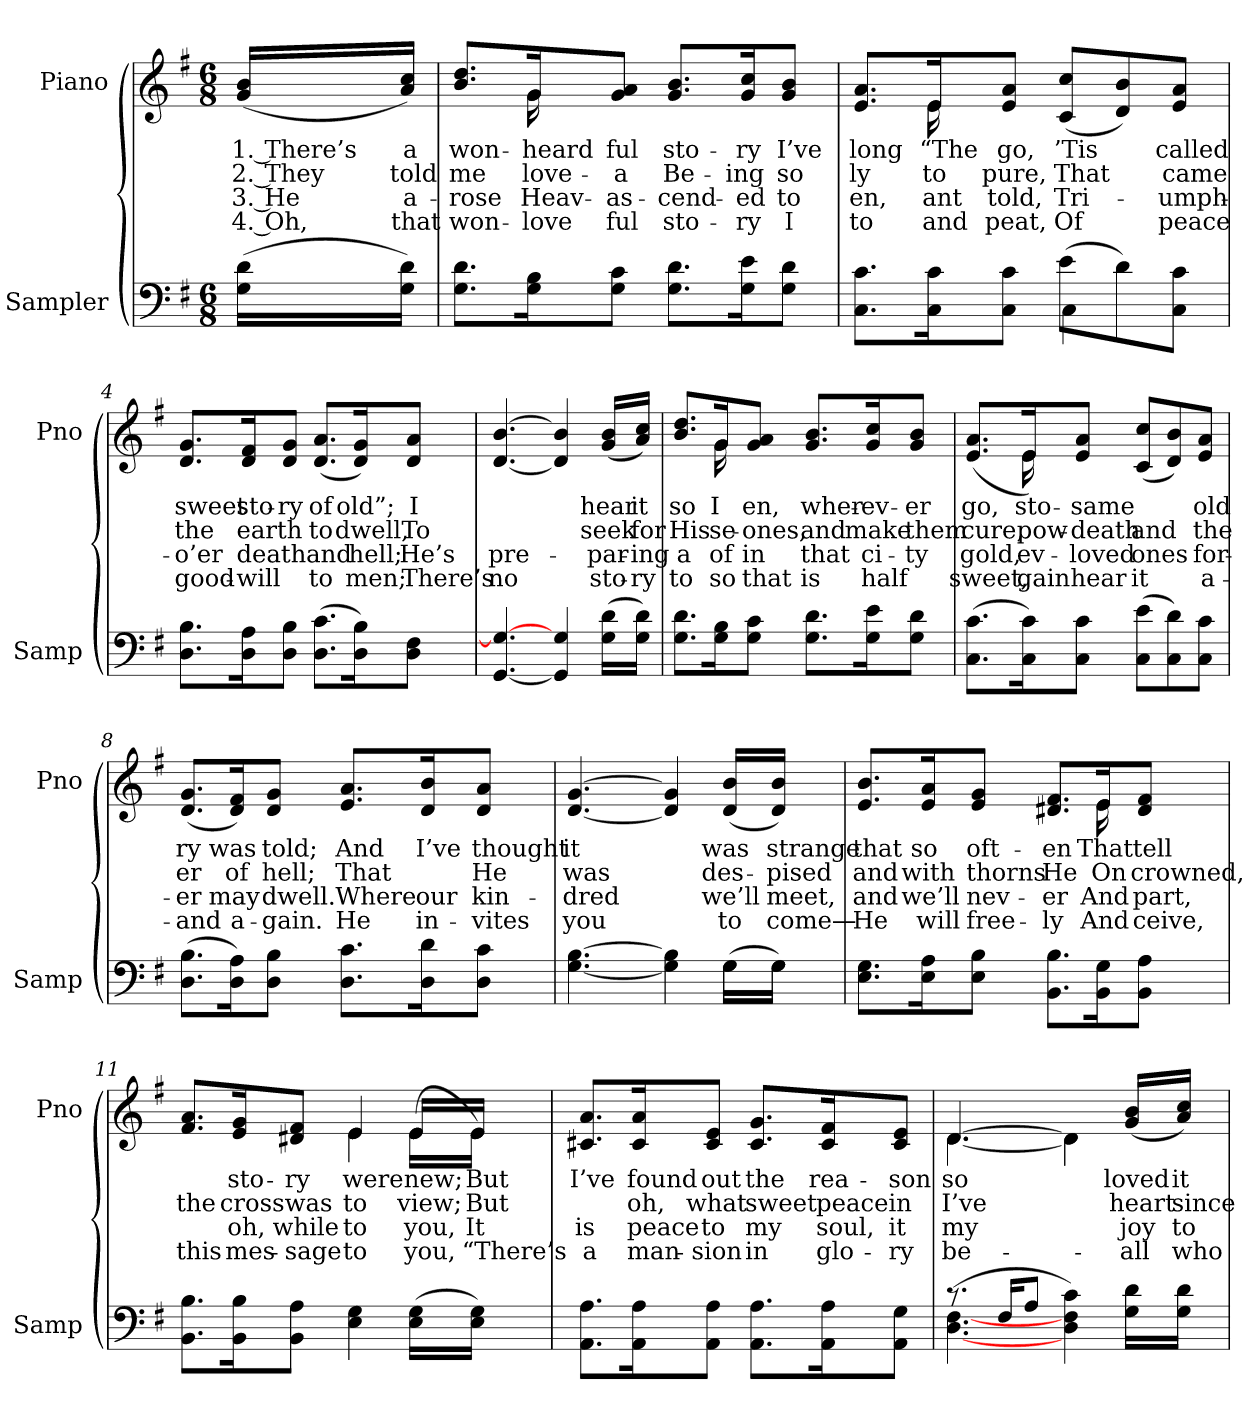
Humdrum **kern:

**kern	**kern	**text	**text	**text	**text
*part2	*part1	*part1	*part1	*part1	*part1
*staff2	*staff1	*staff1	*staff1	*staff1	*staff1
*I"Sampler	*I"Piano	*	*	*	*
*I'Samp	*I'Pno	*	*	*	*
*clefF4	*clefG2	*	*	*	*
*k[f#]	*k[f#]	*	*	*	*
*G:	*G:	*	*	*	*
*M6/8	*M6/8	*	*	*	*
=1	=1	=1	=1	=1	=1
(16G\ 16d\LL	(16g/ 16b/LL	1. There’s	2. They	3. He	4. Oh,
16G\ 16d\JJ)	16a/ 16cc/JJ)	a	told	a-	that
=2	=2	=2	=2	=2	=2
*	*^	*	*	*	*
8.G\ 8.d\L	8.b/ 8.dd/L	8.ryy	won-	me	-rose	won-
16G\ 16B\K	16g/K	16g	heard	love-	Heav-	love
8G\ 8c\J	8g/ 8a/J	2ryy	-ful	a	as-	-ful
8.G\ 8.d\L	8.g/ 8.b/L	.	sto-	Be-	-cend-	sto-
16G\ 16e\K	16g/ 16cc/K	.	-ry	-ing	-ed	-ry
8G\ 8d\J	8g/ 8b/J	.	I’ve	so	to	I
=3	=3	=3	=3	=3	=3	=3
*^	*	*	*	*	*	*
8.C\ 8.c\L	4.ryy	8.e/ 8.a/L	8.ryy	long	-ly	-en,	to
16C\ 16c\K	.	16e/K	16e	“The	to	-ant	and
8C\ 8c\J	.	8e/ 8a/J	2ryy	-go,	pure,	told,	-peat,
(8e\L	4C	(8c/ 8cc/L	.	’Tis	That	Tri-	Of
8d\)	.	8d/ 8b/)	.	.	.	.	.
8C\ 8c\J	8ryy	8e/ 8a/J	.	called	came	-umph-	peace
*v	*v	*	*	*	*	*	*
*	*v	*v	*	*	*	*
=4	=4	=4	=4	=4	=4
8.D\ 8.B\L	8.d/ 8.g/L	sweet	the	o’er	good-
16D\ 16A\K	16d/ 16f#/K	sto-	earth	death	-will
8D\ 8B\J	8d/ 8g/J	-ry	.	.	.
(8.D\ 8.c\L	(8.d/ 8.a/L	of	to	and	to
16D\ 16B\K)	16d/ 16g/K)	old”;	dwell,	hell;	men;
8D\ 8F#\J	8d/ 8a/J	I	To	He’s	There’s
=5	=5	=5	=5	=5	=5
[4.GG 4.G_	[4.d [4.b	.	.	pre-	no
4GG] 4G	4d] 4b]	.	.	.	.
(16G\ 16d\LL	(16g/ 16b/LL	hear	seek	-par-	sto-
16G\ 16d\JJ)	16a/ 16cc/JJ)	it	for	-ing	-ry
=6	=6	=6	=6	=6	=6
*	*^	*	*	*	*
8.G\ 8.d\L	8.b/ 8.dd/L	8.ryy	so	His	a	to
16G\ 16B\K	16g/K	16g	I	se-	of	so
8G\ 8c\J	8g/ 8a/J	2ryy	-en,	ones,	in	that
8.G\ 8.d\L	8.g/ 8.b/L	.	wher-	and	that	is
16G\ 16e\K	16g/ 16cc/K	.	-ev-	make	ci-	half
8G\ 8d\J	8g/ 8b/J	.	-er	them	-ty	.
=7	=7	=7	=7	=7	=7	=7
(8.C\ 8.c\L	(8.e/ 8.a/L	8.ryy	go,	-cure,	gold,	sweet,
16C\ 16c\K)	16e/K)	16e	sto-	pow-	-ev-	-gain
8C\ 8c\J	8e/ 8a/J	2ryy	same	death	loved	hear
(8C\ 8e\L	(8c/ 8cc/L	.	.	and	ones	it
8C\ 8d\)	8d/ 8b/)	.	.	.	.	.
8C\ 8c\J	8e/ 8a/J	.	old	the	for-	a-
*	*v	*v	*	*	*	*
=8	=8	=8	=8	=8	=8
(8.D\ 8.B\L	(8.d/ 8.g/L	-ry	-er	-er	and
16D\ 16A\K)	16d/ 16f#/K)	was	of	may	a-
8D\ 8B\J	8d/ 8g/J	told;	hell;	dwell.	-gain.
8.D\ 8.c\L	8.e/ 8.a/L	And	That	Where	He
16D\ 16d\K	16d/ 16b/K	I’ve	.	our	in-
8D\ 8c\J	8d/ 8a/J	thought	He	kin-	-vites
=9	=9	=9	=9	=9	=9
*^	*	*	*	*	*
[4.G [4.B	8ryy	[4.d [4.g	it	was	-dred	you
*v	*v	*	*	*	*	*
4G] 4B]	4d] 4g]	.	.	.	.
*^	*	*	*	*	*
(16G\LL	16G\LL	(16d/ 16b/LL	was	des-	we’ll	to
16G\JJ)	16G\JJ	16d/ 16b/JJ)	strange	-pised	meet,	come—
*v	*v	*	*	*	*	*
=10	=10	=10	=10	=10	=10
*	*^	*	*	*	*
8.E\ 8.G\L	8.e/ 8.b/L	16ryy	that	and	and	He
*	*v	*v	*	*	*	*
16E\ 16A\K	16e/ 16a/K	so	with	we’ll	will
8E\ 8B\J	8e/ 8g/J	oft-	thorns	nev-	free-
8.BB\ 8.B\L	8.d#X/ 8.f#/L	-en	He	-er	-ly
*	*^	*	*	*	*
16BB\ 16G\K	16e/K	16e	That	On	And	And
8BB\ 8A\J	8d#/ 8f#/J	8ryy	tell	crowned,	part,	-ceive,
=11	=11	=11	=11	=11	=11	=11
8.BB\ 8.B\L	8.f#/ 8.a/L	4.ryy	.	the	.	this
16BB\ 16B\K	16e/ 16g/K	.	sto-	cross	oh,	mes-
8BB\ 8A\J	8d#X/ 8f#/J	.	-ry	was	while	-sage
4E 4G	4e/	4e	were	to	to	to
(16E\ 16G\LL	(16e\LL	16e/LL	new;	view;	you,	you,
16E\ 16G\JJ)	16e\JJ)	16e/JJ	But	But	It	“There’s
*	*v	*v	*	*	*	*
=12	=12	=12	=12	=12	=12
8.AA\ 8.A\L	8.c#X/ 8.a/L	I’ve	.	is	a
16AA\ 16A\K	16c#/ 16a/K	found	oh,	peace	man-
8AA\ 8A\J	8c#/ 8e/J	out	what	to	-sion
8.AA\ 8.A\L	8.c#/ 8.g/L	the	sweet	my	in
16AA\ 16A\K	16c#/ 16f#/K	rea-	peace	soul,	glo-
8AA\ 8G\J	8c#/ 8e/J	-son	in	it	-ry
=13	=13	=13	=13	=13	=13
*^	*^	*	*	*	*
(8.r	[4.D [4.F#	[4.d/	[4.d	so	I’ve	my	be-
16F#/KL	.	.	.	.	.	.	.
8A/J	.	.	.	.	.	.	.
4D 4F# 4c)	4.ryy	4d\]	4d]	.	.	.	.
16G\ 16d\LL	.	(16g/ 16b/LL	8ryy	loved	heart	joy	all
16G\ 16d\JJ	.	16a/ 16cc/JJ)	.	it	since	to	who
*v	*v	*	*	*	*	*	*
*	*v	*v	*	*	*	*
=	=	=	=	=	=
*-	*-	*-	*-	*-	*-
